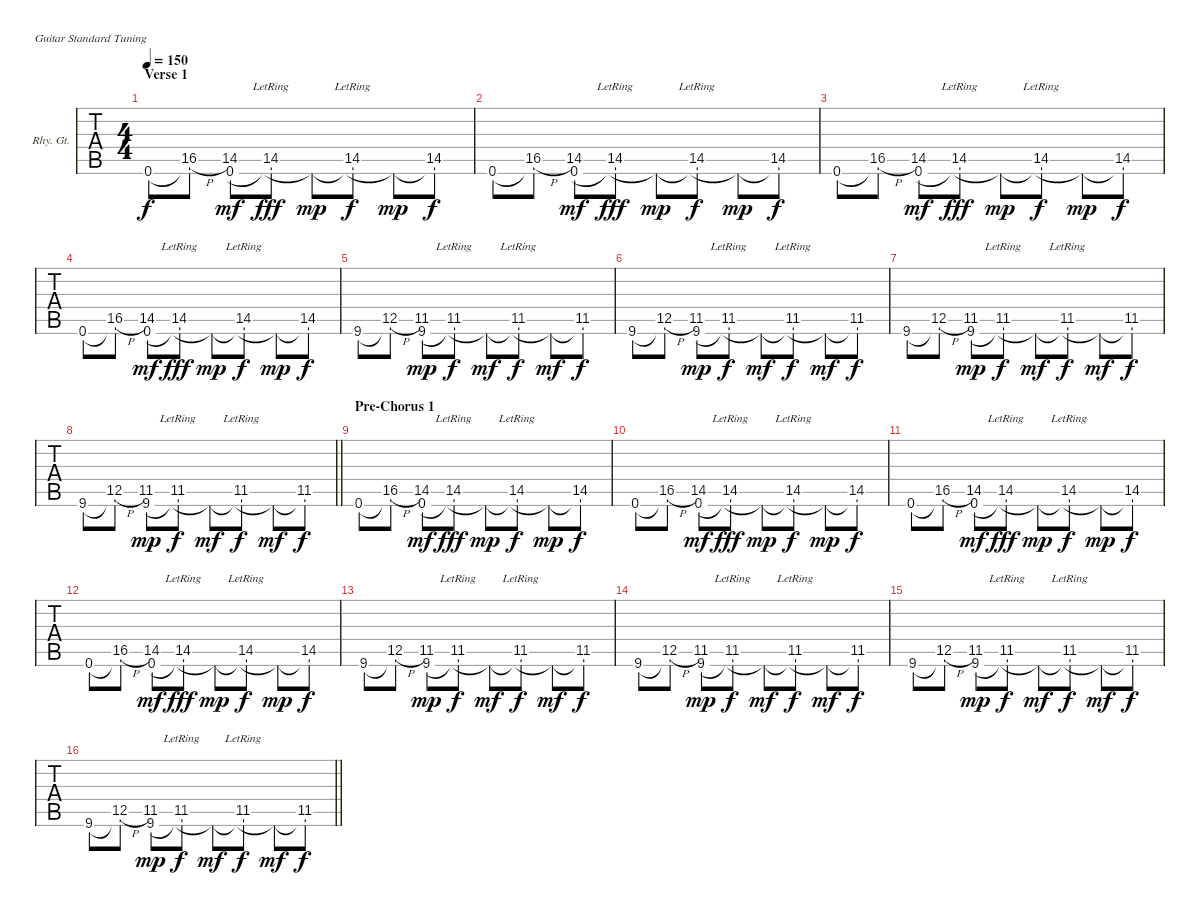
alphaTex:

\bracketExtendMode groupsimilarinstruments
\firstSystemTrackNameOrientation horizontal
\otherSystemsTrackNameOrientation horizontal
\track ("Rhythm Guitar" "Rhy. Gt.") {instrument overdrivenguitar}
\staff {tabs}
\tuning (E4 B3 G3 D3 A2 E2)
\ts (4 4)
\section ("" "Verse 1")
\tempo 150
\clef g2
\ks e
0.6.8{dy f} (0.6{t} 16.5{h}).8 (0.6 14.5).8{dy mf} (14.5{lr} 0.6{t}).8{dy fff} 0.6{t}.8{dy mp} (14.5{lr} 0.6{t}).8{dy f} 0.6{t}.8{dy mp} (14.5 0.6{t}).8{dy f} |
0.6.8 (0.6{t} 16.5{h}).8 (0.6 14.5).8{dy mf} (14.5{lr} 0.6{t}).8{dy fff} 0.6{t}.8{dy mp} (14.5{lr} 0.6{t}).8{dy f} 0.6{t}.8{dy mp} (14.5 0.6{t}).8{dy f} |
0.6.8 (0.6{t} 16.5{h}).8 (0.6 14.5).8{dy mf} (14.5{lr} 0.6{t}).8{dy fff} 0.6{t}.8{dy mp} (14.5{lr} 0.6{t}).8{dy f} 0.6{t}.8{dy mp} (14.5 0.6{t}).8{dy f} |
0.6.8 (0.6{t} 16.5{h}).8 (0.6 14.5).8{dy mf} (14.5{lr} 0.6{t}).8{dy fff} 0.6{t}.8{dy mp} (14.5{lr} 0.6{t}).8{dy f} 0.6{t}.8{dy mp} (14.5 0.6{t}).8{dy f} |
9.6.8 (12.5{h} 9.6{t}).8 (9.6 11.5).8{dy mp} (11.5{lr} 9.6{t}).8{dy f} 9.6{t}.8{dy mf} (11.5{lr} 9.6{t}).8{dy f} 9.6{t}.8{dy mf} (11.5 9.6{t}).8{dy f} |
9.6.8 (12.5{h} 9.6{t}).8 (9.6 11.5).8{dy mp} (11.5{lr} 9.6{t}).8{dy f} 9.6{t}.8{dy mf} (11.5{lr} 9.6{t}).8{dy f} 9.6{t}.8{dy mf} (11.5 9.6{t}).8{dy f} |
9.6.8 (12.5{h} 9.6{t}).8 (9.6 11.5).8{dy mp} (11.5{lr} 9.6{t}).8{dy f} 9.6{t}.8{dy mf} (11.5{lr} 9.6{t}).8{dy f} 9.6{t}.8{dy mf} (11.5 9.6{t}).8{dy f} |
\barLineRight lightlight
9.6.8 (12.5{h} 9.6{t}).8 (9.6 11.5).8{dy mp} (11.5{lr} 9.6{t}).8{dy f} 9.6{t}.8{dy mf} (11.5{lr} 9.6{t}).8{dy f} 9.6{t}.8{dy mf} (11.5 9.6{t}).8{dy f} |
\section ("" "Pre-Chorus 1")
0.6.8 (0.6{t} 16.5{h}).8 (0.6 14.5).8{dy mf} (14.5{lr} 0.6{t}).8{dy fff} 0.6{t}.8{dy mp} (14.5{lr} 0.6{t}).8{dy f} 0.6{t}.8{dy mp} (14.5 0.6{t}).8{dy f} |
0.6.8 (0.6{t} 16.5{h}).8 (0.6 14.5).8{dy mf} (14.5{lr} 0.6{t}).8{dy fff} 0.6{t}.8{dy mp} (14.5{lr} 0.6{t}).8{dy f} 0.6{t}.8{dy mp} (14.5 0.6{t}).8{dy f} |
0.6.8 (0.6{t} 16.5{h}).8 (0.6 14.5).8{dy mf} (14.5{lr} 0.6{t}).8{dy fff} 0.6{t}.8{dy mp} (14.5{lr} 0.6{t}).8{dy f} 0.6{t}.8{dy mp} (14.5 0.6{t}).8{dy f} |
0.6.8 (0.6{t} 16.5{h}).8 (0.6 14.5).8{dy mf} (14.5{lr} 0.6{t}).8{dy fff} 0.6{t}.8{dy mp} (14.5{lr} 0.6{t}).8{dy f} 0.6{t}.8{dy mp} (14.5 0.6{t}).8{dy f} |
9.6.8 (12.5{h} 9.6{t}).8 (9.6 11.5).8{dy mp} (11.5{lr} 9.6{t}).8{dy f} 9.6{t}.8{dy mf} (11.5{lr} 9.6{t}).8{dy f} 9.6{t}.8{dy mf} (11.5 9.6{t}).8{dy f} |
9.6.8 (12.5{h} 9.6{t}).8 (9.6 11.5).8{dy mp} (11.5{lr} 9.6{t}).8{dy f} 9.6{t}.8{dy mf} (11.5{lr} 9.6{t}).8{dy f} 9.6{t}.8{dy mf} (11.5 9.6{t}).8{dy f} |
9.6.8 (12.5{h} 9.6{t}).8 (9.6 11.5).8{dy mp} (11.5{lr} 9.6{t}).8{dy f} 9.6{t}.8{dy mf} (11.5{lr} 9.6{t}).8{dy f} 9.6{t}.8{dy mf} (11.5 9.6{t}).8{dy f} |
\barLineRight lightlight
9.6.8 (12.5{h} 9.6{t}).8 (9.6 11.5).8{dy mp} (11.5{lr} 9.6{t}).8{dy f} 9.6{t}.8{dy mf} (11.5{lr} 9.6{t}).8{dy f} 9.6{t}.8{dy mf} (11.5 9.6{t}).8{dy f}
